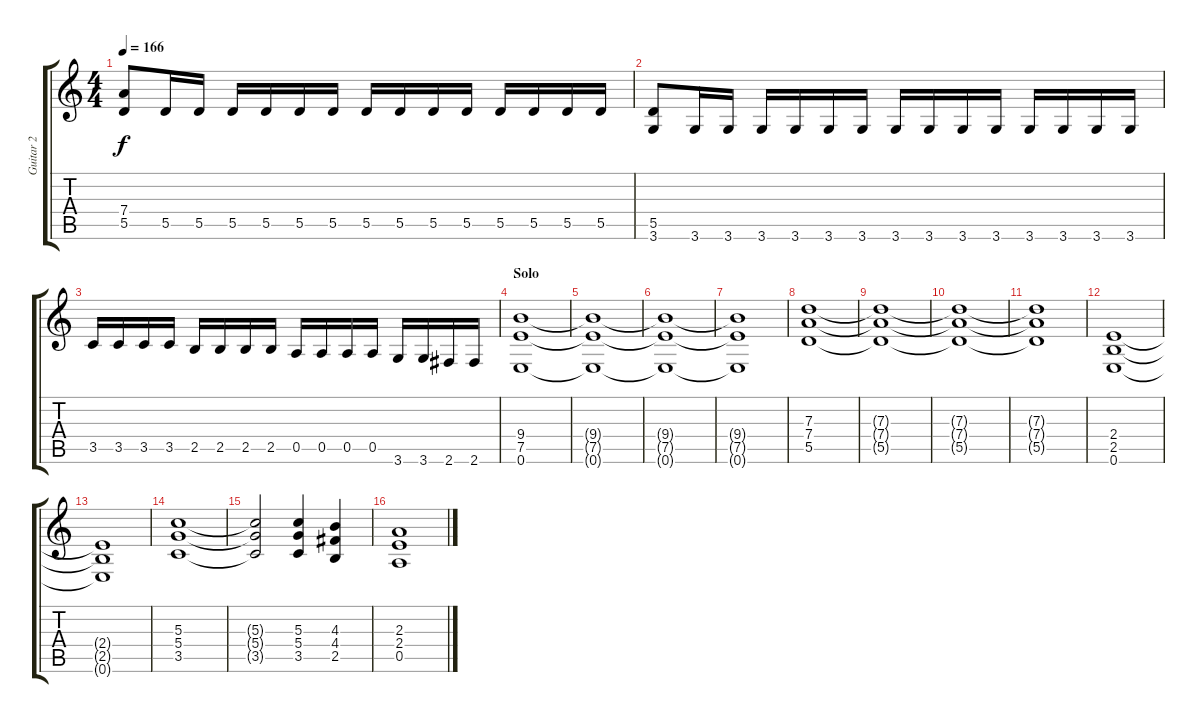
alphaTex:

\track ("Guitar 2" "Guitar 2") {instrument distortionguitar}
\staff {score tabs}
\tuning (E4 B3 G3 D3 A2 E2) {hide}
\ts (4 4)
\tempo 166
\clef g2
\ks c
(7.4 5.5).8{dy f} 5.5.16 5.5.16 5.5.16 5.5.16 5.5.16 5.5.16 5.5.16 5.5.16 5.5.16 5.5.16 5.5.16 5.5.16 5.5.16 5.5.16 |
(5.5 3.6).8 3.6.16 3.6.16 3.6.16 3.6.16 3.6.16 3.6.16 3.6.16 3.6.16 3.6.16 3.6.16 3.6.16 3.6.16 3.6.16 3.6.16 |
3.5.16 3.5.16 3.5.16 3.5.16 2.5.16 2.5.16 2.5.16 2.5.16 0.5.16 0.5.16 0.5.16 0.5.16 3.6.16 3.6.16 2.6.16 2.6.16 |
\section ("" "Solo")
(9.4 7.5 0.6).1 |
(9.4{t} 7.5{t} 0.6{t}).1 |
(9.4{t} 7.5{t} 0.6{t}).1 |
(9.4{t} 7.5{t} 0.6{t}).1 |
(7.3 7.4 5.5).1 |
(7.3{t} 7.4{t} 5.5{t}).1 |
(7.3{t} 7.4{t} 5.5{t}).1 |
(7.3{t} 7.4{t} 5.5{t}).1 |
\section ("" "")
(2.4 2.5 0.6).1 |
(2.4{t} 2.5{t} 0.6{t}).1 |
(5.3 5.4 3.5).1 |
(5.3{t} 5.4{t} 3.5{t}).2 (5.3 5.4 3.5).4 (4.3 4.4 2.5).4 |
(2.3 2.4 0.5).1
